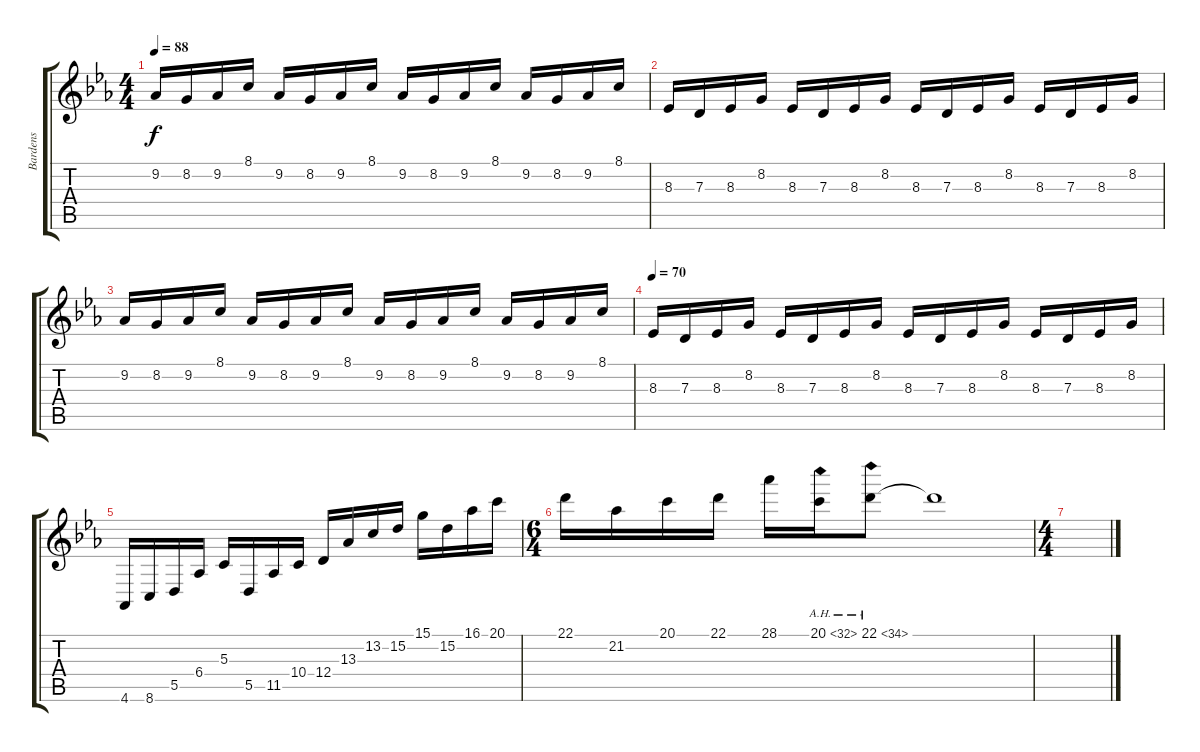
\track ("Bardens" "Bardens") {instrument acousticgrandpiano}
\staff {score tabs}
\tuning (E4 B3 G3 D3 A2 E2) {hide}
\ts (4 4)
\tempo 88
\clef g2
\ks cminor
9.2.16{dy f} 8.2.16 9.2.16 8.1.16 9.2.16 8.2.16 9.2.16 8.1.16 9.2.16 8.2.16 9.2.16 8.1.16 9.2.16 8.2.16 9.2.16 8.1.16 |
8.3.16 7.3.16 8.3.16 8.2.16 8.3.16 7.3.16 8.3.16 8.2.16 8.3.16 7.3.16 8.3.16 8.2.16 8.3.16 7.3.16 8.3.16 8.2.16 |
9.2.16 8.2.16 9.2.16 8.1.16 9.2.16 8.2.16 9.2.16 8.1.16 9.2.16 8.2.16 9.2.16 8.1.16 9.2.16 8.2.16 9.2.16 8.1.16 |
\tempo 70
8.3.16 7.3.16 8.3.16 8.2.16 8.3.16 7.3.16 8.3.16 8.2.16 8.3.16 7.3.16 8.3.16 8.2.16 8.3.16 7.3.16 8.3.16 8.2.16 |
4.6.16 8.6.16 5.5.16 6.4.16 5.3.16 5.5.16 11.5.16 10.4.16 12.4.16 13.3.16 13.2.16 15.2.16 15.1.16 15.2.16 16.1.16 20.1.16 |
\ts (6 4)
22.1.16 21.2.16 20.1.16 22.1.16 28.1.16 20.1{ah 12}.16 22.1{ah 12}.8 22.1{t}.1 |
\ts (4 4)
